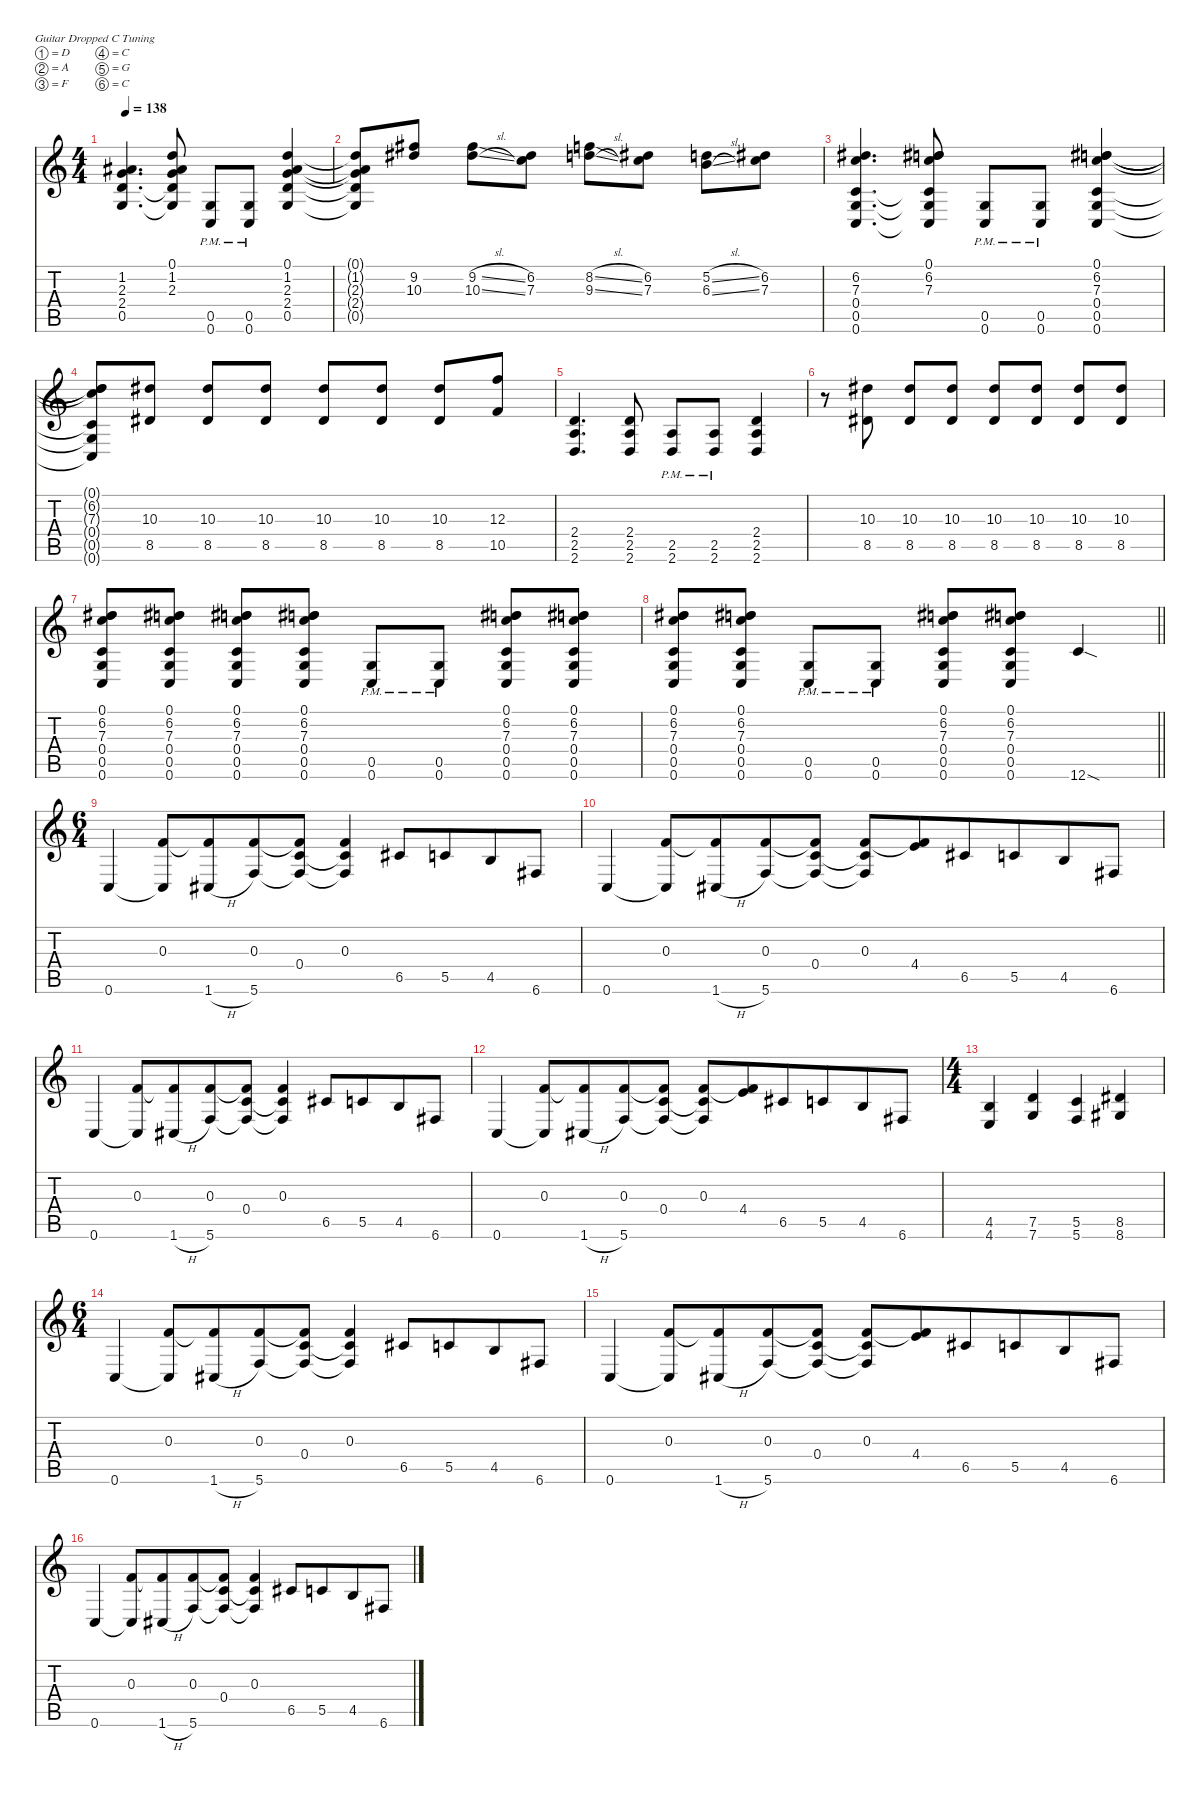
\defaultSystemsLayout 4
\hideDynamics
\bracketExtendMode nobrackets
\singleTrackTrackNamePolicy hidden
\multiTrackTrackNamePolicy hidden
\otherSystemsTrackNameOrientation horizontal
\track ("Right Guitar " "dist.guit.") {instrument distortionguitar}
\staff {score tabs}
\tuning (D4 A3 F3 C3 G2 C2)
\ts (4 4)
\tempo 138
\clef g2
\ks c
(1.2{acc #} 2.3 2.4 0.5).4{d dy f beam Up} (0.1 1.2{acc #} 2.3 2.4{t} 0.5{t}).8{beam Up} (0.5{pm} 0.6{pm}).8{beam Up} (0.5{pm} 0.6{pm}).8{beam Up} (0.1 1.2{acc #} 2.3 2.4 0.5).4{beam Up} |
(0.1{t} 1.2{t acc #} 2.3{t} 2.4{t} 0.5{t}).8{beam Up} (9.2{acc #} 10.3{acc #}).8{beam Up} (9.2{sl acc #} 10.3{sl acc #}).8{beam Down} (6.2{acc #} 7.3).8{beam Down} (8.2{sl} 9.3{sl}).8{beam Down} (6.2{acc #} 7.3).8{beam Down} (5.2{sl} 6.3{sl}).8{beam Down} (6.2{acc #} 7.3).8{beam Down} |
(6.2{acc #} 7.3 0.4 0.5 0.6).4{d beam Up} (0.1 6.2{acc #} 7.3 0.4{t} 0.5{t} 0.6{t}).8{beam Up} (0.5{pm} 0.6{pm}).8{beam Up} (0.5{pm} 0.6{pm}).8{beam Up} (0.1 6.2{acc #} 7.3 0.4 0.5 0.6).4{beam Up} |
(0.1{t} 6.2{t acc #} 7.3{t} 0.4{t} 0.5{t} 0.6{t}).8{beam Up} (10.3{acc #} 8.5{acc #}).8{beam Up} (10.3{acc #} 8.5{acc #}).8{beam Up} (10.3{acc #} 8.5{acc #}).8{beam Up} (10.3{acc #} 8.5{acc #}).8{beam Up} (10.3{acc #} 8.5{acc #}).8{beam Up} (10.3{acc #} 8.5{acc #}).8{beam Up} (12.3 10.5).8{beam Up} |
(2.4 2.5 2.6).4{d beam Up} (2.4 2.5 2.6).8{beam Up} (2.5{pm} 2.6{pm}).8{beam Up} (2.5{pm} 2.6{pm}).8{beam Up} (2.4 2.5 2.6).4{beam Up} |
r.8{beam Down} (10.3{acc #} 8.5{acc #}).8{beam Up} (10.3{acc #} 8.5{acc #}).8{beam Up} (10.3{acc #} 8.5{acc #}).8{beam Up} (10.3{acc #} 8.5{acc #}).8{beam Up} (10.3{acc #} 8.5{acc #}).8{beam Up} (10.3{acc #} 8.5{acc #}).8{beam Up} (10.3{acc #} 8.5{acc #}).8{beam Up} |
(0.1 6.2{acc #} 7.3 0.4 0.5 0.6).8{beam Up} (0.1 6.2{acc #} 7.3 0.4 0.5 0.6).8{beam Up} (0.1 6.2{acc #} 7.3 0.4 0.5 0.6).8{beam Up} (0.1 6.2{acc #} 7.3 0.4 0.5 0.6).8{beam Up} (0.5{pm} 0.6{pm}).8{beam Up} (0.5{pm} 0.6{pm}).8{beam Up} (0.1 6.2{acc #} 7.3 0.4 0.5 0.6).8{beam Up} (0.1 6.2{acc #} 7.3 0.4 0.5 0.6).8{beam Up} |
\barLineRight lightlight
(0.1 6.2{acc #} 7.3 0.4 0.5 0.6).8{beam Up} (0.1 6.2{acc #} 7.3 0.4 0.5 0.6).8{beam Up} (0.5{pm} 0.6{pm}).8{beam Up} (0.5{pm} 0.6{pm}).8{beam Up} (0.1 6.2{acc #} 7.3 0.4 0.5 0.6).8{beam Up} (0.1 6.2{acc #} 7.3 0.4 0.5 0.6).8{beam Up} 12.6{sod}.4{beam Up} |
\ts (6 4)
\beaming (8 6 6)
0.6.4{beam Up} (0.3 0.6{t}).8{beam Up} (1.6{h acc #} 0.3{t}).8{beam Up} (5.6 0.3).8{beam Up} (0.3{t} 0.4 5.6{t}).8{beam Up} (0.3 0.4{t} 5.6{t}).4{beam Up} 6.5{acc #}.8{beam Up} 5.5.8{beam Up} 4.5.8{beam Up} 6.6{acc #}.8{beam Up} |
0.6.4{beam Up} (0.3 0.6{t}).8{beam Up} (1.6{h acc #} 0.3{t}).8{beam Up} (5.6 0.3).8{beam Up} (0.3{t} 0.4 5.6{t}).8{beam Up} (0.3 0.4{t} 5.6{t}).8{beam Up} (0.3{t} 4.4).8{beam Up} 6.5{acc #}.8{beam Up} 5.5.8{beam Up} 4.5.8{beam Up} 6.6{acc #}.8{beam Up} |
0.6.4{beam Up} (0.3 0.6{t}).8{beam Up} (1.6{h acc #} 0.3{t}).8{beam Up} (5.6 0.3).8{beam Up} (0.3{t} 0.4 5.6{t}).8{beam Up} (0.3 0.4{t} 5.6{t}).4{beam Up} 6.5{acc #}.8{beam Up} 5.5.8{beam Up} 4.5.8{beam Up} 6.6{acc #}.8{beam Up} |
0.6.4{beam Up} (0.3 0.6{t}).8{beam Up} (1.6{h acc #} 0.3{t}).8{beam Up} (5.6 0.3).8{beam Up} (0.3{t} 0.4 5.6{t}).8{beam Up} (0.3 0.4{t} 5.6{t}).8{beam Up} (0.3{t} 4.4).8{beam Up} 6.5{acc #}.8{beam Up} 5.5.8{beam Up} 4.5.8{beam Up} 6.6{acc #}.8{beam Up} |
\ts (4 4)
\beaming (8 2 2 2 2)
(4.5 4.6).4{beam Up} (7.5 7.6).4{beam Up} (5.5 5.6).4{beam Up} (8.5{acc #} 8.6{acc #}).4{beam Up} |
\ts (6 4)
\beaming (8 6 6)
0.6.4{beam Up} (0.3 0.6{t}).8{beam Up} (1.6{h acc #} 0.3{t}).8{beam Up} (5.6 0.3).8{beam Up} (0.3{t} 0.4 5.6{t}).8{beam Up} (0.3 0.4{t} 5.6{t}).4{beam Up} 6.5{acc #}.8{beam Up} 5.5.8{beam Up} 4.5.8{beam Up} 6.6{acc #}.8{beam Up} |
0.6.4{beam Up} (0.3 0.6{t}).8{beam Up} (1.6{h acc #} 0.3{t}).8{beam Up} (5.6 0.3).8{beam Up} (0.3{t} 0.4 5.6{t}).8{beam Up} (0.3 0.4{t} 5.6{t}).8{beam Up} (0.3{t} 4.4).8{beam Up} 6.5{acc #}.8{beam Up} 5.5.8{beam Up} 4.5.8{beam Up} 6.6{acc #}.8{beam Up} |
0.6.4{beam Up} (0.3 0.6{t}).8{beam Up} (1.6{h acc #} 0.3{t}).8{beam Up} (5.6 0.3).8{beam Up} (0.3{t} 0.4 5.6{t}).8{beam Up} (0.3 0.4{t} 5.6{t}).4{beam Up} 6.5{acc #}.8{beam Up} 5.5.8{beam Up} 4.5.8{beam Up} 6.6{acc #}.8{beam Up}
